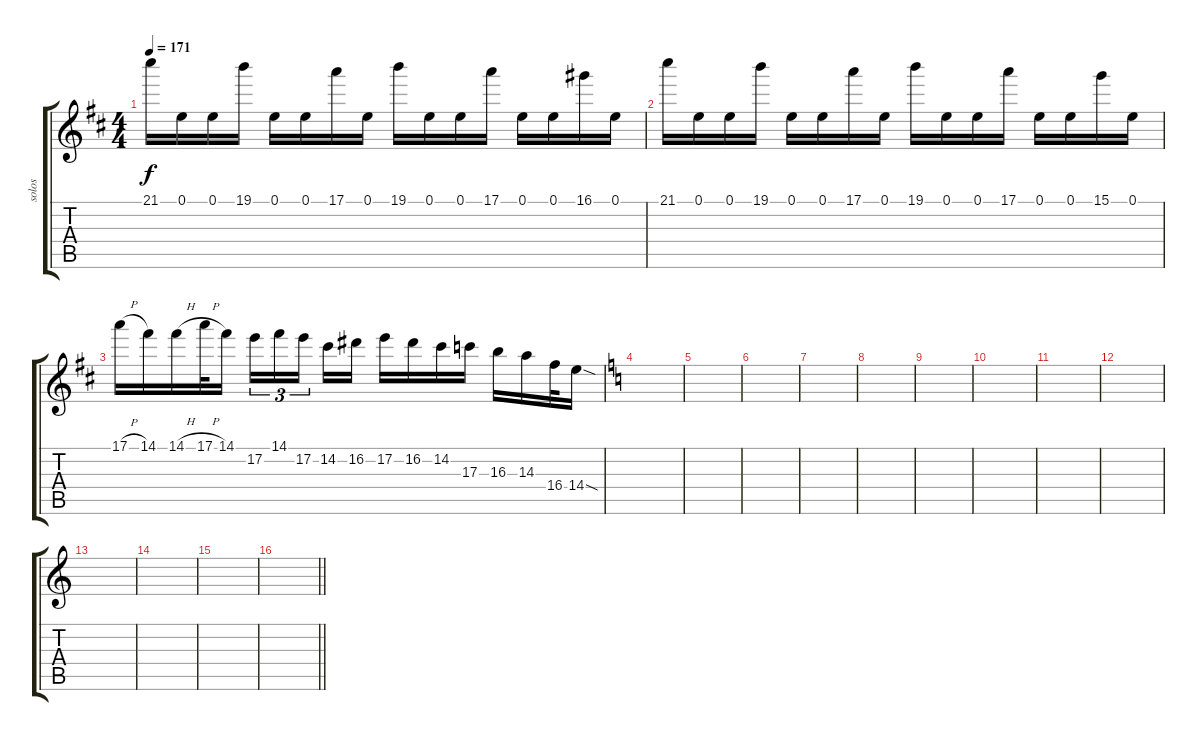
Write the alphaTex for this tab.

\track ("solos" "solos") {instrument distortionguitar}
\staff {score tabs}
\tuning (E4 B3 G3 D3 A2 E2) {hide}
\ts (4 4)
\tempo 171
\clef g2
\ks d
21.1.16{dy f} 0.1.16 0.1.16 19.1.16 0.1.16 0.1.16 17.1.16 0.1.16 19.1.16 0.1.16 0.1.16 17.1.16 0.1.16 0.1.16 16.1.16 0.1.16 |
21.1.16 0.1.16 0.1.16 19.1.16 0.1.16 0.1.16 17.1.16 0.1.16 19.1.16 0.1.16 0.1.16 17.1.16 0.1.16 0.1.16 15.1.16 0.1.16 |
17.1{h}.16 14.1.16 14.1{h}.16 17.1{h}.32 14.1.16 17.2.16{tu (3 2)} 14.1.16{tu (3 2)} 17.2.16{tu (3 2) beam splitsecondary} 14.2.16 16.2.16 17.2.16 16.2.16 14.2.16 17.3.16 16.3.16 14.3.16 16.4.32 14.4{sod}.16 |
\ks c
|
|
|
|
|
|
|
|
|
|
|
|
\barLineRight lightlight
